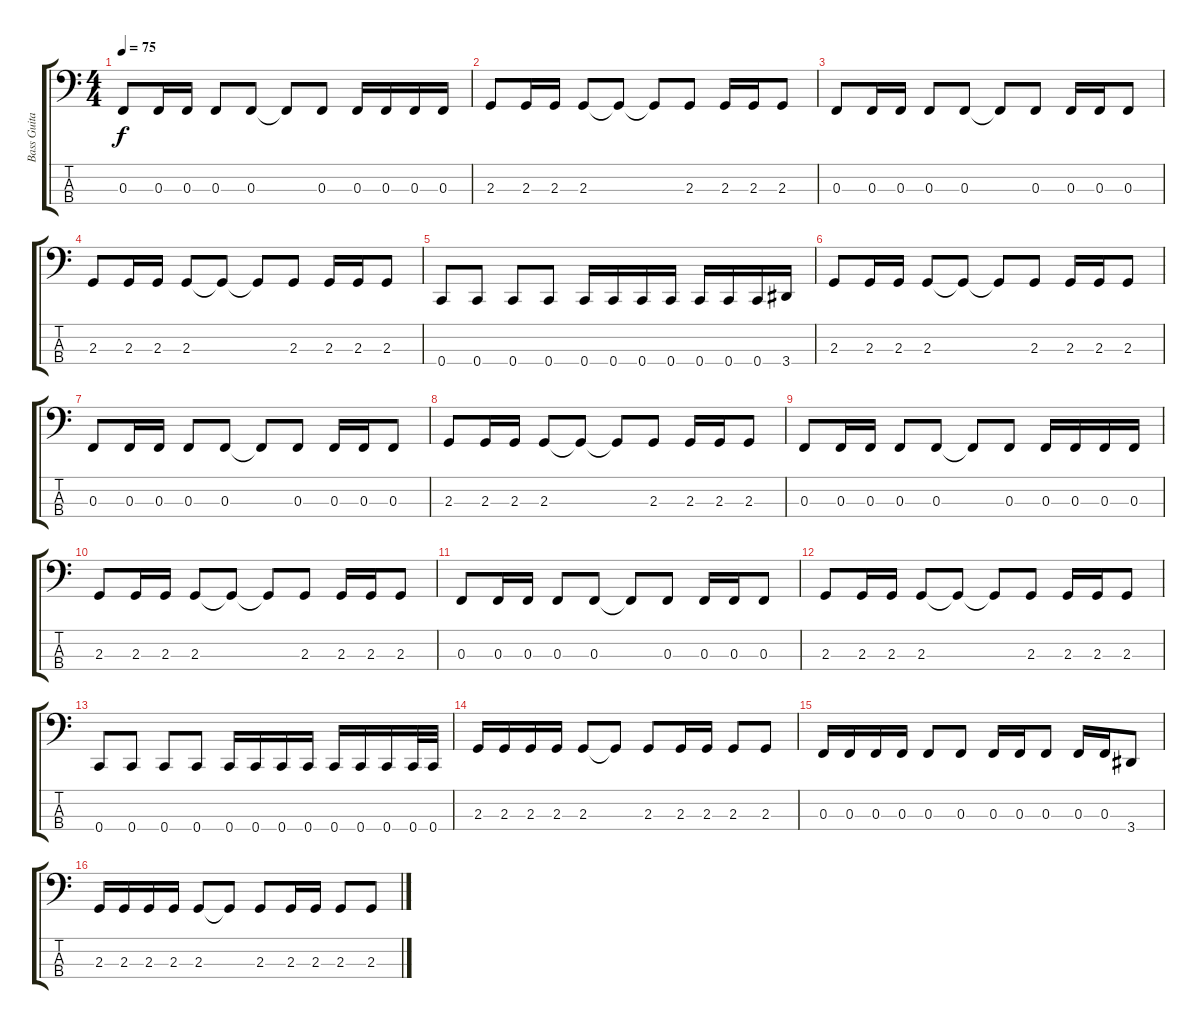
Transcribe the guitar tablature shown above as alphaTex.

\track ("Bass Guitar" "Bass Guita") {instrument electricbassfinger}
\staff {score tabs}
\tuning (Eb2 Bb1 F1 C1) {hide}
\ts (4 4)
\tempo 75
\clef f4
\ks c
0.3.8{dy f} 0.3.16 0.3.16 0.3.8 0.3.8 0.3{t}.8 0.3.8 0.3.16 0.3.16 0.3.16 0.3.16 |
2.3.8 2.3.16 2.3.16 2.3.8 2.3{t}.8 2.3{t}.8 2.3.8 2.3.16 2.3.16 2.3.8 |
0.3.8 0.3.16 0.3.16 0.3.8 0.3.8 0.3{t}.8 0.3.8 0.3.16 0.3.16 0.3.8 |
2.3.8 2.3.16 2.3.16 2.3.8 2.3{t}.8 2.3{t}.8 2.3.8 2.3.16 2.3.16 2.3.8 |
0.4.8 0.4.8 0.4.8 0.4.8 0.4.16 0.4.16 0.4.16 0.4.16 0.4.16 0.4.16 0.4.16 3.4.16 |
2.3.8 2.3.16 2.3.16 2.3.8 2.3{t}.8 2.3{t}.8 2.3.8 2.3.16 2.3.16 2.3.8 |
0.3.8 0.3.16 0.3.16 0.3.8 0.3.8 0.3{t}.8 0.3.8 0.3.16 0.3.16 0.3.8 |
2.3.8 2.3.16 2.3.16 2.3.8 2.3{t}.8 2.3{t}.8 2.3.8 2.3.16 2.3.16 2.3.8 |
0.3.8 0.3.16 0.3.16 0.3.8 0.3.8 0.3{t}.8 0.3.8 0.3.16 0.3.16 0.3.16 0.3.16 |
2.3.8 2.3.16 2.3.16 2.3.8 2.3{t}.8 2.3{t}.8 2.3.8 2.3.16 2.3.16 2.3.8 |
0.3.8 0.3.16 0.3.16 0.3.8 0.3.8 0.3{t}.8 0.3.8 0.3.16 0.3.16 0.3.8 |
2.3.8 2.3.16 2.3.16 2.3.8 2.3{t}.8 2.3{t}.8 2.3.8 2.3.16 2.3.16 2.3.8 |
0.4.8 0.4.8 0.4.8 0.4.8 0.4.16 0.4.16 0.4.16 0.4.16 0.4.16 0.4.16 0.4.16 0.4.32 0.4.32 |
2.3.16 2.3.16 2.3.16 2.3.16 2.3.8 2.3{t}.8 2.3.8 2.3.16 2.3.16 2.3.8 2.3.8 |
0.3.16 0.3.16 0.3.16 0.3.16 0.3.8 0.3.8 0.3.16 0.3.16 0.3.8 0.3.16 0.3.16 3.4.8 |
2.3.16 2.3.16 2.3.16 2.3.16 2.3.8 2.3{t}.8 2.3.8 2.3.16 2.3.16 2.3.8 2.3.8
